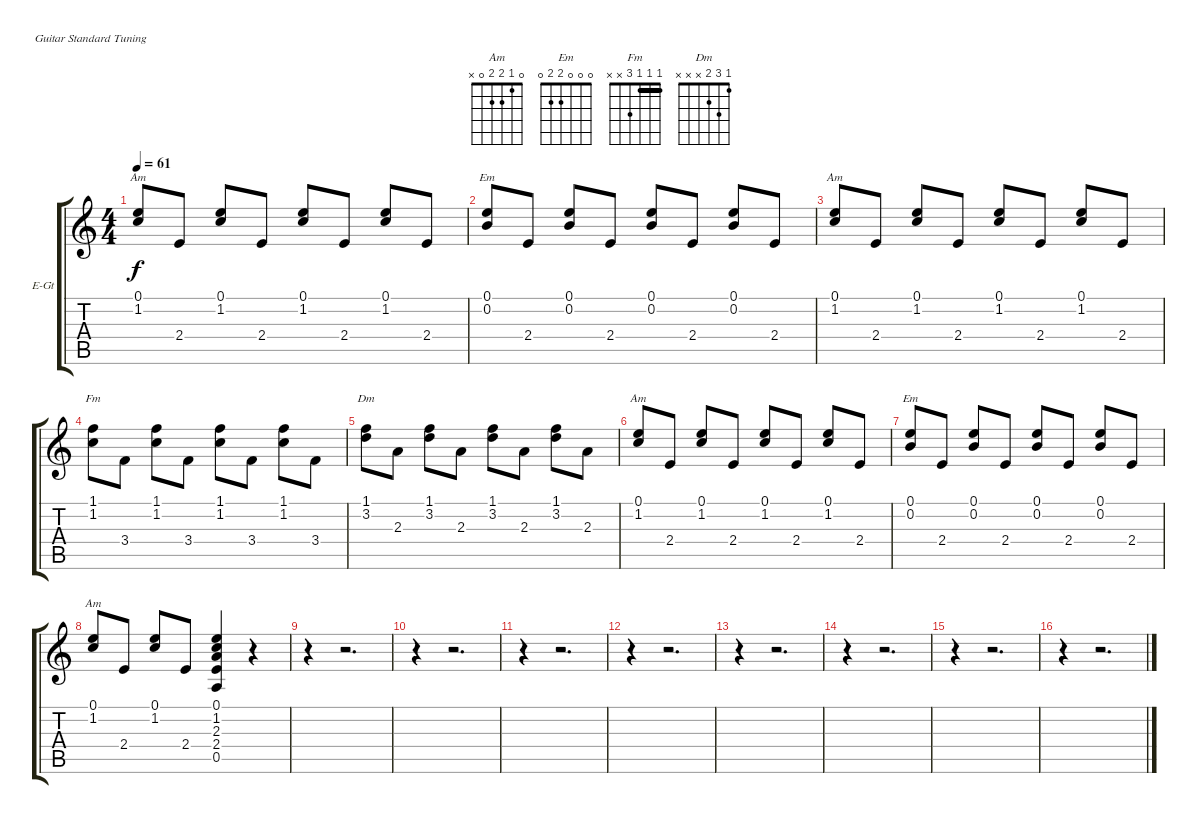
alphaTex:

\bracketExtendMode groupsimilarinstruments
\firstSystemTrackNameOrientation horizontal
\otherSystemsTrackNameOrientation horizontal
\track ("Rhythm Guitar" "E-Gt") {instrument electricguitarclean}
\staff {score tabs}
\tuning (E4 B3 G3 D3 A2 E2)
\chord ("Am" 0 1 2 2 0 x)
\chord ("Em" 0 0 0 2 2 0)
\chord ("Fm" 1 1 1 3 x x) {barre (1 1)}
\chord ("Dm" 1 3 2 x x x)
\ts (4 4)
\tempo 61
\clef g2
\ks c
(0.1 1.2).8{ch "Am" dy f} 2.4.8 (0.1 1.2).8 2.4.8 (0.1 1.2).8 2.4.8 (0.1 1.2).8 2.4.8 |
(0.1 0.2).8{ch "Em"} 2.4.8 (0.1 0.2).8 2.4.8 (0.1 0.2).8 2.4.8 (0.1 0.2).8 2.4.8 |
(0.1 1.2).8{ch "Am"} 2.4.8 (0.1 1.2).8 2.4.8 (0.1 1.2).8 2.4.8 (0.1 1.2).8 2.4.8 |
(1.1 1.2).8{ch "Fm"} 3.4.8 (1.1 1.2).8 3.4.8 (1.1 1.2).8 3.4.8 (1.1 1.2).8 3.4.8 |
(1.1 3.2).8{ch "Dm"} 2.3.8 (1.1 3.2).8 2.3.8 (1.1 3.2).8 2.3.8 (1.1 3.2).8 2.3.8 |
(0.1 1.2).8{ch "Am"} 2.4.8 (0.1 1.2).8 2.4.8 (0.1 1.2).8 2.4.8 (0.1 1.2).8 2.4.8 |
(0.1 0.2).8{ch "Em"} 2.4.8 (0.1 0.2).8 2.4.8 (0.1 0.2).8 2.4.8 (0.1 0.2).8 2.4.8 |
(0.1 1.2).8{ch "Am"} 2.4.8 (0.1 1.2).8 2.4.8 (0.1 1.2 2.3 2.4 0.5).4 r.4 |
r.4 r.2{d} |
r.4 r.2{d} |
r.4 r.2{d} |
r.4 r.2{d} |
r.4 r.2{d} |
r.4 r.2{d} |
r.4 r.2{d} |
r.4 r.2{d}
